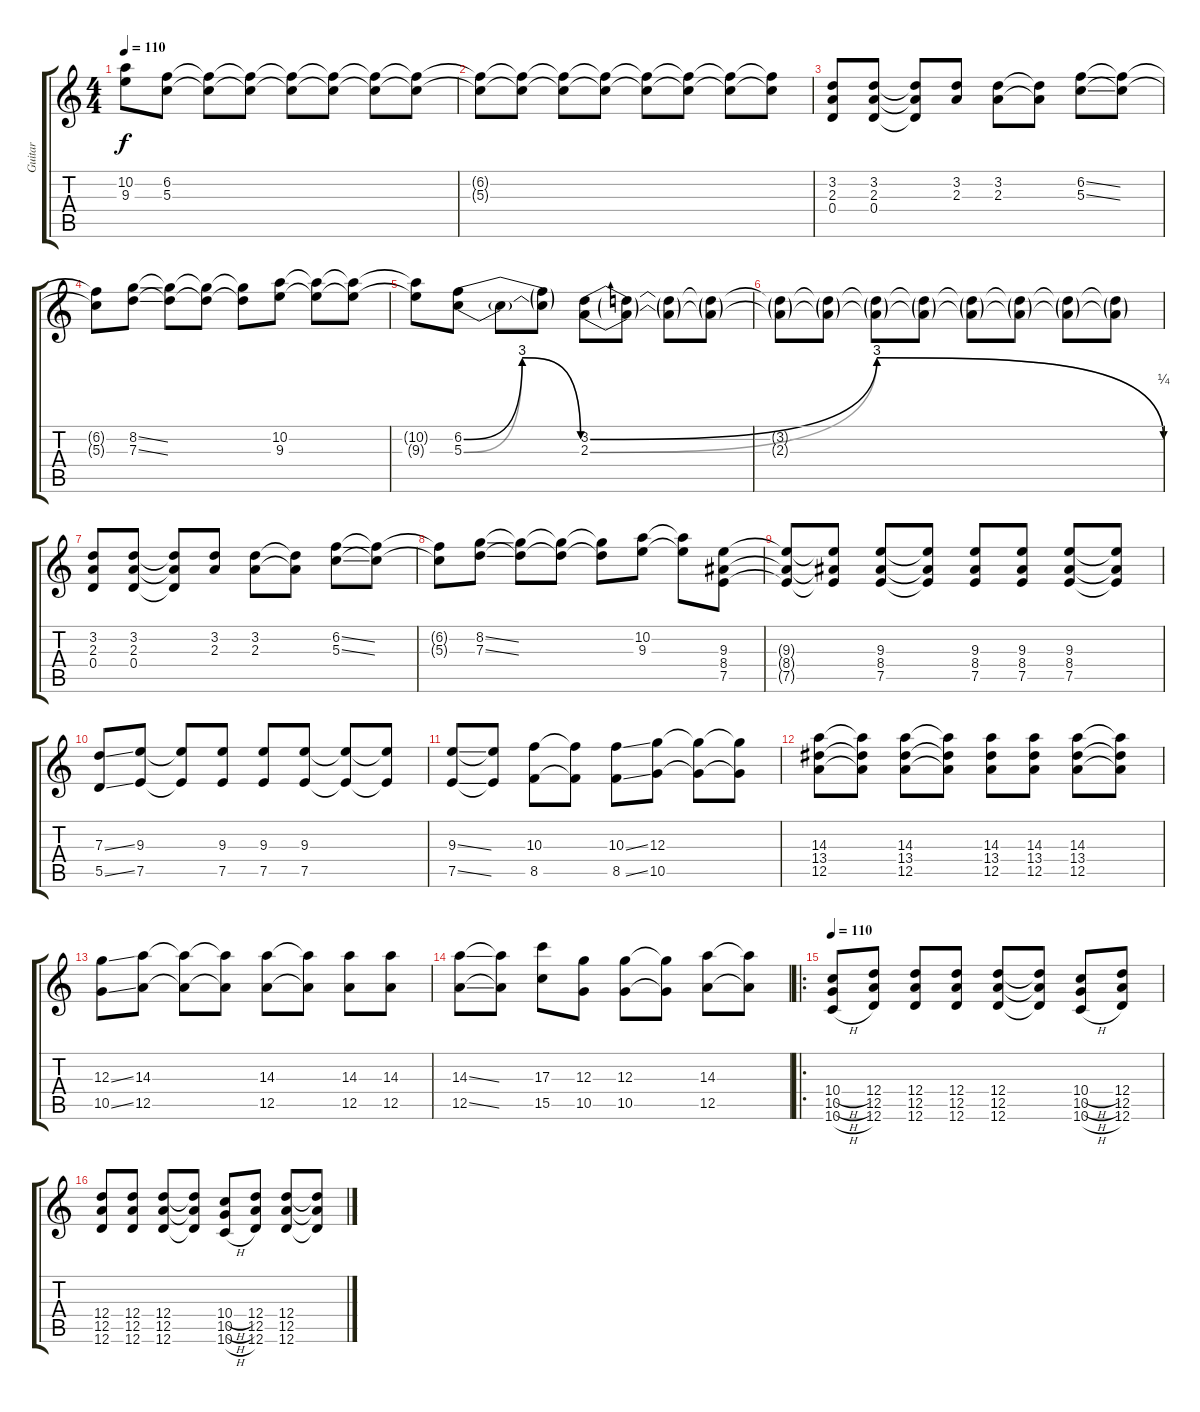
\track ("Guitar" "Guitar") {instrument distortionguitar}
\staff {score tabs}
\tuning (E4 B3 G3 D3 A2 D2) {hide}
\ts (4 4)
\tempo 110
\clef g2
\ks c
(10.2{t} 9.3{t}).8{dy f} (6.2 5.3).8 (6.2{t} 5.3{t}).8 (6.2{t} 5.3{t}).8 (6.2{t} 5.3{t}).8 (6.2{t} 5.3{t}).8 (6.2{t} 5.3{t}).8 (6.2{t} 5.3{t}).8 |
(6.2{t} 5.3{t}).8 (6.2{t} 5.3{t}).8 (6.2{t} 5.3{t}).8 (6.2{t} 5.3{t}).8 (6.2{t} 5.3{t}).8 (6.2{t} 5.3{t}).8 (6.2{t} 5.3{t}).8 (6.2{t} 5.3{t}).8 |
(3.2 2.3 0.4).8 (3.2 2.3 0.4).8 (3.2{t} 2.3{t} 0.4{t}).8 (3.2 2.3).8 (3.2 2.3).8 (3.2{t} 2.3{t}).8 (6.2{ss} 5.3{ss}).8 (6.2{t} 5.3{t}).8 |
(6.2{t} 5.3{t}).8 (8.2{ss} 7.3{ss}).8 (8.2{t} 7.3{t}).8 (8.2{t} 7.3{t}).8 (8.2{t} 7.3{t}).8 (10.2 9.3).8 (10.2{t} 9.3{t}).8 (10.2{t} 9.3{t}).8 |
(10.2{t} 9.3{t}).8 (6.2{be (bendrelease 0 0 30 12 30 12 60 0)} 5.3{be (bendrelease 0 0 30 12 30 12 60 0)}).8 5.3{t}.8 (6.2{t} 5.3{t}).8 (3.2{be (bendrelease 0 0 30 12 30 12 60 1)} 2.3{be (bendrelease 0 0 30 12 30 12 60 0)}).8 (3.2{t} 2.3{t}).8 (3.2{t} 2.3{t}).8 (3.2{t} 2.3{t}).8 |
(3.2{t} 2.3{t}).8 (3.2{t} 2.3{t}).8 (3.2{t} 2.3{t}).8 (3.2{t} 2.3{t}).8 (3.2{t} 2.3{t}).8 (3.2{t} 2.3{t}).8 (3.2{t} 2.3{t}).8 (3.2{t} 2.3{t}).8 |
(3.2 2.3 0.4).8 (3.2 2.3 0.4).8 (3.2{t} 2.3{t} 0.4{t}).8 (3.2 2.3).8 (3.2 2.3).8 (3.2{t} 2.3{t}).8 (6.2{ss} 5.3{ss}).8 (6.2{t} 5.3{t}).8 |
(6.2{t} 5.3{t}).8 (8.2{ss} 7.3{ss}).8 (8.2{t} 7.3{t}).8 (8.2{t} 7.3{t}).8 (8.2{t} 7.3{t}).8 (10.2 9.3).8 (10.2{t} 9.3{t}).8 (9.3 8.4 7.5).8 |
(9.3{t} 8.4{t} 7.5{t}).8 (9.3{t} 8.4{t} 7.5{t}).8 (9.3 8.4 7.5).8 (9.3{t} 8.4{t} 7.5{t}).8 (9.3 8.4 7.5).8 (9.3 8.4 7.5).8 (9.3 8.4 7.5).8 (9.3{t} 8.4{t} 7.5{t}).8 |
(7.3{ss} 5.5{ss}).8 (9.3 7.5).8 (9.3{t} 7.5{t}).8 (9.3 7.5).8 (9.3 7.5).8 (9.3 7.5).8 (9.3{t} 7.5{t}).8 (9.3{t} 7.5{t}).8 |
(9.3{ss} 7.5{ss}).8 (9.3{t} 7.5{t}).8 (10.3 8.5).8 (10.3{t} 8.5{t}).8 (10.3{ss} 8.5{ss}).8 (12.3 10.5).8 (12.3{t} 10.5{t}).8 (12.3{t} 10.5{t}).8 |
(14.3 13.4 12.5).8 (14.3{t} 13.4{t} 12.5{t}).8 (14.3 13.4 12.5).8 (14.3{t} 13.4{t} 12.5{t}).8 (14.3 13.4 12.5).8 (14.3 13.4 12.5).8 (14.3 13.4 12.5).8 (14.3{t} 13.4{t} 12.5{t}).8 |
(12.3{ss} 10.5{ss}).8 (14.3 12.5).8 (14.3{t} 12.5{t}).8 (14.3{t} 12.5{t}).8 (14.3 12.5).8 (14.3{t} 12.5{t}).8 (14.3 12.5).8 (14.3 12.5).8 |
(14.3{ss} 12.5{ss}).8 (14.3{t} 12.5{t}).8 (17.3 15.5).8 (12.3 10.5).8 (12.3 10.5).8 (12.3{t} 10.5{t}).8 (14.3 12.5).8 (14.3{t} 12.5{t}).8 |
\ro
\tempo 110
(10.4{h} 10.5{h} 10.6{h}).8{instrument distortionguitar} (12.4 12.5 12.6).8 (12.4 12.5 12.6).8 (12.4 12.5 12.6).8 (12.4 12.5 12.6).8 (12.4{t} 12.5{t} 12.6{t}).8 (10.4{h} 10.5{h} 10.6{h}).8 (12.4 12.5 12.6).8 |
(12.4 12.5 12.6).8 (12.4 12.5 12.6).8 (12.4 12.5 12.6).8 (12.4{t} 12.5{t} 12.6{t}).8 (10.4{h} 10.5{h} 10.6{h}).8 (12.4 12.5 12.6).8 (12.4 12.5 12.6).8 (12.4{t} 12.5{t} 12.6{t}).8
